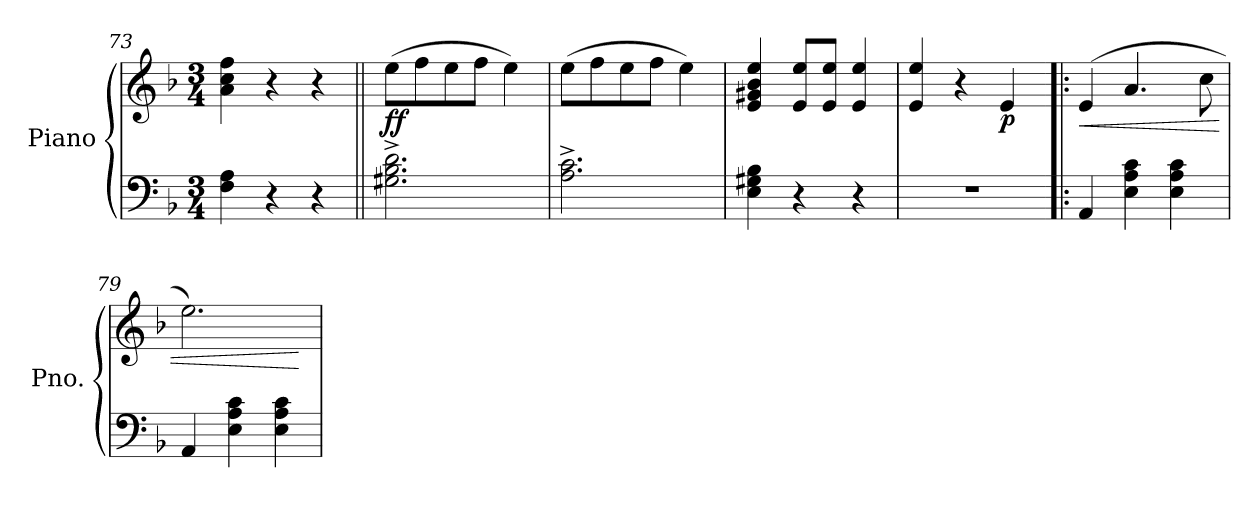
**kern	**kern	**dynam
*part1	*part1	*part1
*staff2	*staff1	*staff1/2
*I"Piano	*	*
*I'Pno.	*	*
*clefF4	*clefG2	*
*k[b-]	*k[b-]	*
*M3/4	*M3/4	*
=73	=73	=73
4F\ 4A\	4a\ 4cc\ 4ff\	.
4r	4r	.
4r	4r	.
=74||	=74||	=74||
!	!	!LO:DY:b
2.G#X\^ 2.B-\^ 2.d\^	(>8ee\L	ff
.	8ff\	.
.	8ee\	.
.	8ff\J	.
.	4ee\)	.
=75	=75	=75
2.A\^ 2.c\^	(>8ee\L	.
.	8ff\	.
.	8ee\	.
.	8ff\J	.
.	4ee\)	.
=76	=76	=76
4E\ 4G#X\ 4B-\	4e/ 4g#X/ 4b-/ 4ee/	.
4r	8e/ 8ee/L	.
.	8e/ 8ee/J	.
4r	4e/ 4ee/	.
!!LO:LB:g=z
=77	=77	=77
2.r	4e/ 4ee/	.
.	4r	.
!	!	!LO:DY:b
.	4e/	p
=78!|:	=78!|:	=78!|:
!	!	!LO:HP:b
4AA/	(>4e/	<
4E\ 4A\ 4c\	4.a/	.
4E\ 4A\ 4c\	.	.
.	8cc\	.
=79	=79	=79
4AA/	2.ee\)	.
4E\ 4A\ 4c\	.	.
4E\ 4A\ 4c\	.	.
.	.	[
=	=	=
*-	*-	*-
